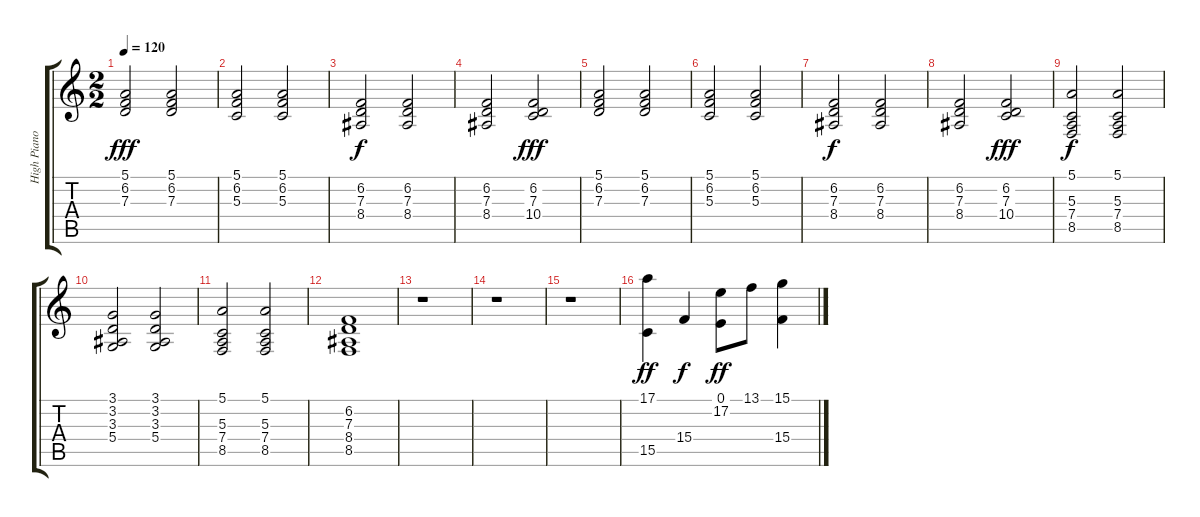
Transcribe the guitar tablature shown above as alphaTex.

\track ("High Piano" "High Piano") {instrument acousticgrandpiano}
\staff {score tabs}
\tuning (E4 B3 G3 D3 A2 E2) {hide}
\ts (2 2)
\tempo 120
\clef g2
\ks c
(5.1 6.2 7.3).2{dy fff} (5.1 6.2 7.3).2 |
(5.1 6.2 5.3).2 (5.1 6.2 5.3).2 |
(6.2 7.3 8.4).2{dy f} (6.2 7.3 8.4).2 |
(6.2 7.3 8.4).2 (6.2 7.3 10.4).2{dy fff} |
(5.1 6.2 7.3).2 (5.1 6.2 7.3).2 |
(5.1 6.2 5.3).2 (5.1 6.2 5.3).2 |
(6.2 7.3 8.4).2{dy f} (6.2 7.3 8.4).2 |
(6.2 7.3 8.4).2 (6.2 7.3 10.4).2{dy fff} |
(5.1 5.3 7.4 8.5).2{dy f} (5.1 5.3 7.4 8.5).2 |
(3.1 3.2 3.3 5.4).2 (3.1 3.2 3.3 5.4).2 |
(5.1 5.3 7.4 8.5).2 (5.1 5.3 7.4 8.5).2 |
(6.2 7.3 8.4 8.5).1 |
r.1 |
r.1 |
r.1 |
(17.1 15.5).4{dy ff volume 9} 15.4.4{dy f} (0.1 17.2).8{dy ff} 13.1.8 (15.1 15.4).4
